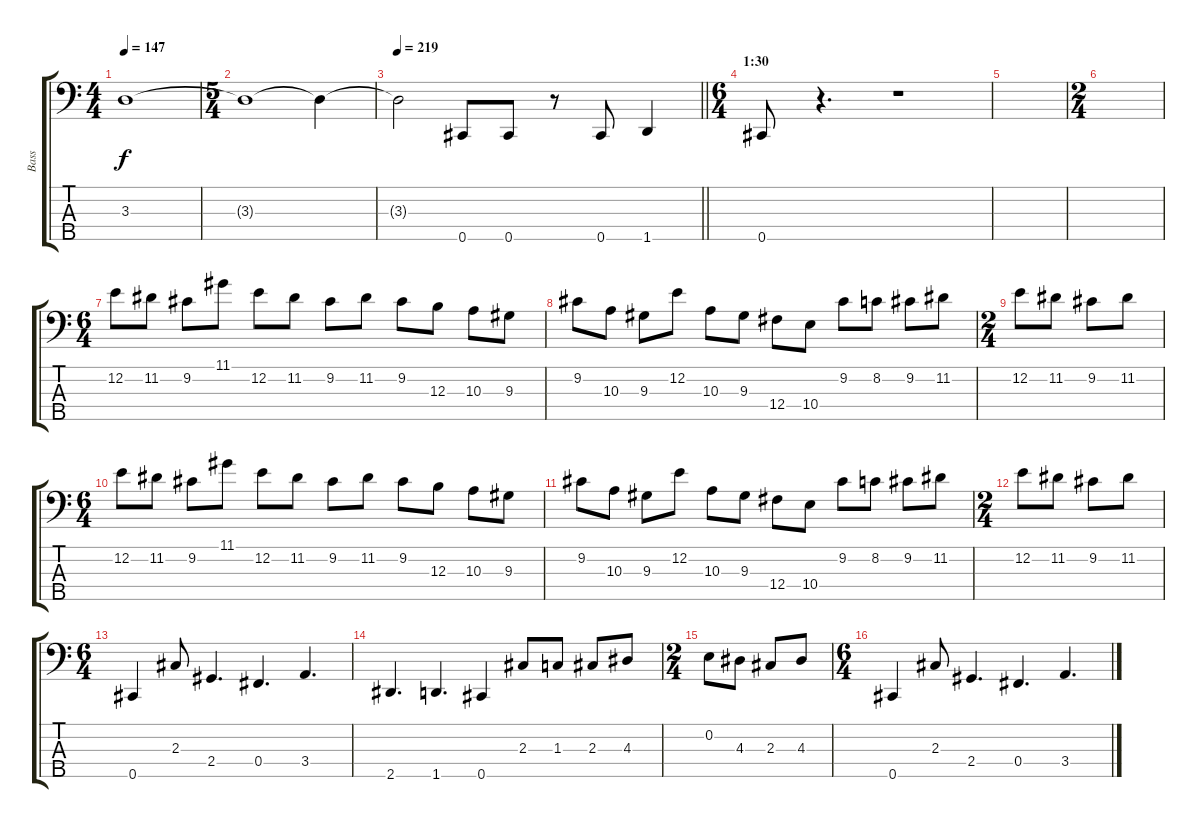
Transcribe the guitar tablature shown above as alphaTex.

\track ("Bass" "Bass") {instrument electricbassfinger}
\staff {score tabs}
\tuning (A2 E2 B1 Gb1 Db1) {hide}
\ts (4 4)
\tempo 147
\clef f4
\ks c
3.3{t}.1{dy f} |
\ts (5 4)
3.3{t}.1 3.3{t}.4 |
\tempo 219
\barLineRight lightlight
3.3{t}.2 0.5.8 0.5.8 r.8 0.5.8 1.5.4 |
\ts (6 4)
\section ("" "1:30")
0.5.8 r.4{d} r.1 |
|
\ts (2 4)
|
\ts (6 4)
12.2.8 11.2.8 9.2.8 11.1.8 12.2.8 11.2.8 9.2.8 11.2.8 9.2.8 12.3.8 10.3.8 9.3.8 |
9.2.8 10.3.8 9.3.8 12.2.8 10.3.8 9.3.8 12.4.8 10.4.8 9.2.8 8.2.8 9.2.8 11.2.8 |
\ts (2 4)
12.2.8 11.2.8 9.2.8 11.2.8 |
\ts (6 4)
12.2.8 11.2.8 9.2.8 11.1.8 12.2.8 11.2.8 9.2.8 11.2.8 9.2.8 12.3.8 10.3.8 9.3.8 |
9.2.8 10.3.8 9.3.8 12.2.8 10.3.8 9.3.8 12.4.8 10.4.8 9.2.8 8.2.8 9.2.8 11.2.8 |
\ts (2 4)
12.2.8 11.2.8 9.2.8 11.2.8 |
\ts (6 4)
0.5.4 2.3.8 2.4.4{d} 0.4.4{d} 3.4.4{d} |
2.5.4{d} 1.5.4{d} 0.5.4 2.3.8 1.3.8 2.3.8 4.3.8 |
\ts (2 4)
0.2.8 4.3.8 2.3.8 4.3.8 |
\ts (6 4)
0.5.4 2.3.8 2.4.4{d} 0.4.4{d} 3.4.4{d}
